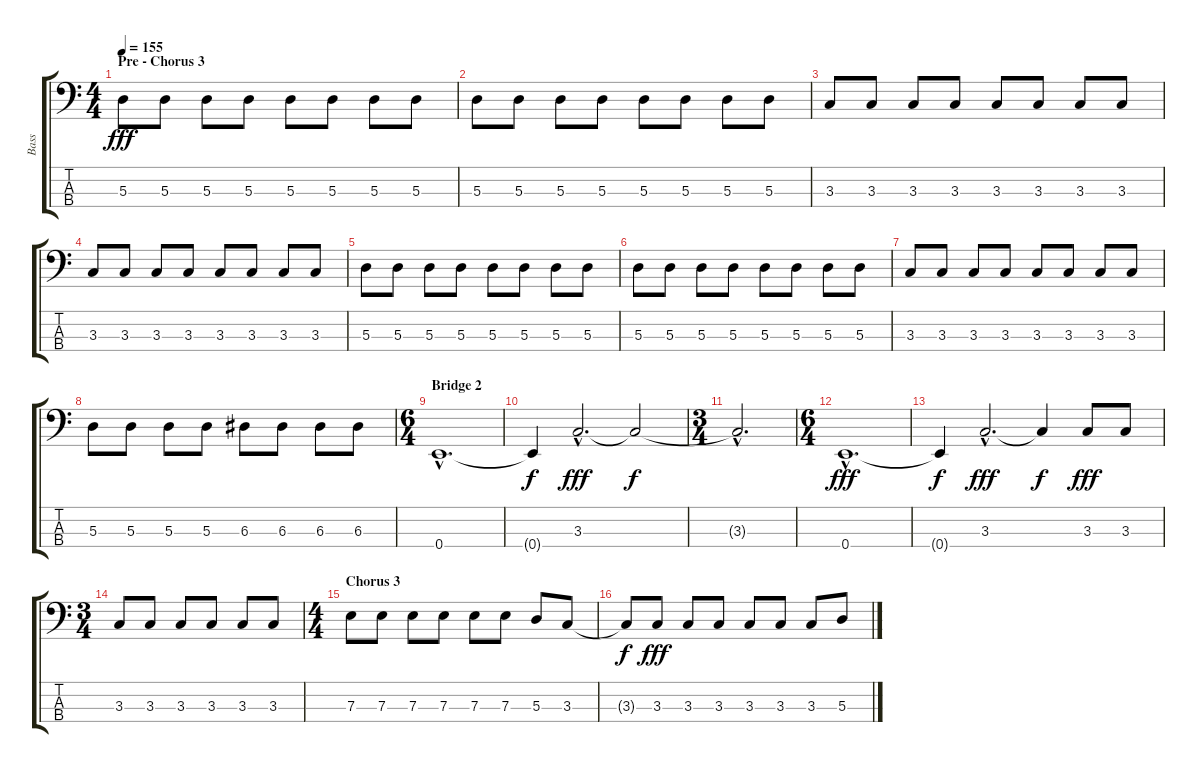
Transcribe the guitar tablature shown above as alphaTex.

\track ("Bass" "Bass") {instrument electricbassfinger}
\staff {score tabs}
\tuning (G2 D2 A1 E1) {hide}
\ts (4 4)
\section ("" "Pre - Chorus 3")
\tempo 155
\clef f4
\ks c
5.3.8{dy fff} 5.3.8 5.3.8 5.3.8 5.3.8 5.3.8 5.3.8 5.3.8 |
5.3.8 5.3.8 5.3.8 5.3.8 5.3.8 5.3.8 5.3.8 5.3.8 |
3.3.8 3.3.8 3.3.8 3.3.8 3.3.8 3.3.8 3.3.8 3.3.8 |
3.3.8 3.3.8 3.3.8 3.3.8 3.3.8 3.3.8 3.3.8 3.3.8 |
5.3.8 5.3.8 5.3.8 5.3.8 5.3.8 5.3.8 5.3.8 5.3.8 |
5.3.8 5.3.8 5.3.8 5.3.8 5.3.8 5.3.8 5.3.8 5.3.8 |
3.3.8 3.3.8 3.3.8 3.3.8 3.3.8 3.3.8 3.3.8 3.3.8 |
5.3.8 5.3.8 5.3.8 5.3.8 6.3.8 6.3.8 6.3.8 6.3.8 |
\ts (6 4)
\section ("" "Bridge 2")
0.4{hac}.1{d} |
0.4{t}.4{dy f} 3.3{hac}.2{d dy fff} 3.3{t}.2{dy f} |
\ts (3 4)
3.3{hac t}.2{d} |
\ts (6 4)
0.4{hac}.1{d dy fff} |
0.4{t}.4{dy f} 3.3{hac}.2{d dy fff} 3.3{t}.4{dy f} 3.3.8{dy fff} 3.3.8 |
\ts (3 4)
3.3.8 3.3.8 3.3.8 3.3.8 3.3.8 3.3.8 |
\ts (4 4)
\section ("" "Chorus 3")
7.3.8 7.3.8 7.3.8 7.3.8 7.3.8 7.3.8 5.3.8 3.3.8 |
3.3{t}.8{dy f} 3.3.8{dy fff} 3.3.8 3.3.8 3.3.8 3.3.8 3.3.8 5.3.8
